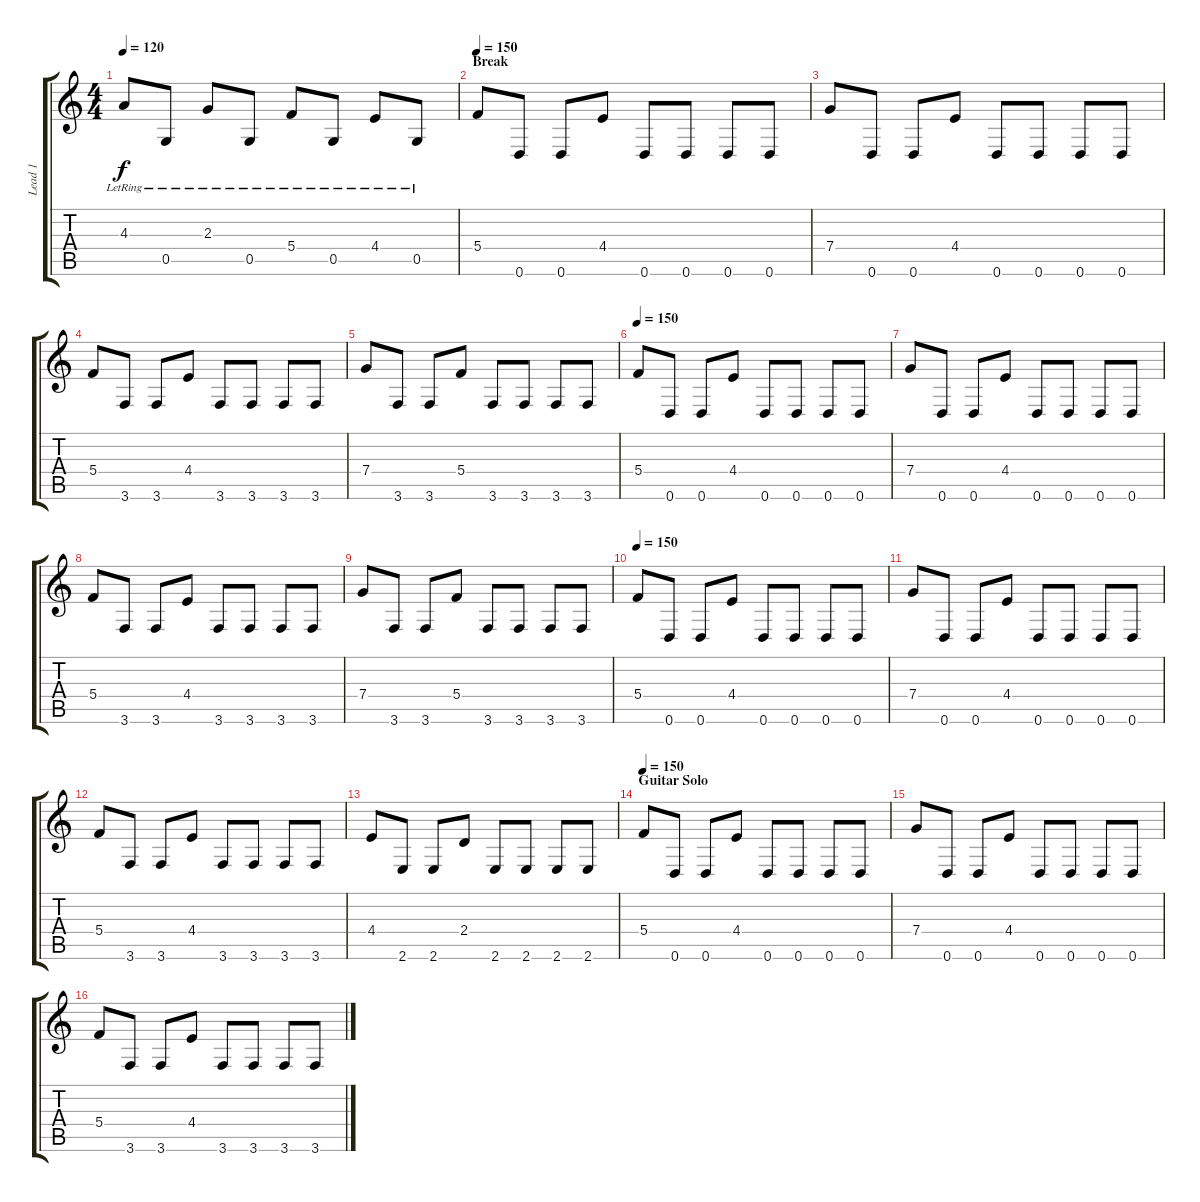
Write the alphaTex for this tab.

\track ("Lead 1" "Lead 1") {instrument distortionguitar}
\staff {score tabs}
\tuning (D4 A3 F3 C3 G2 D2) {hide}
\ts (4 4)
\tempo 120
\clef g2
\ks c
4.3{lr}.8{dy f} 0.5{lr}.8 2.3{lr}.8 0.5{lr}.8 5.4{lr}.8 0.5{lr}.8 4.4{lr}.8 0.5{lr}.8 |
\section ("" "Break")
\tempo 150
5.4.8{instrument distortionguitar} 0.6.8 0.6.8 4.4.8 0.6.8 0.6.8 0.6.8 0.6.8 |
7.4.8 0.6.8 0.6.8 4.4.8 0.6.8 0.6.8 0.6.8 0.6.8 |
5.4.8 3.6.8 3.6.8 4.4.8 3.6.8 3.6.8 3.6.8 3.6.8 |
7.4.8 3.6.8 3.6.8 5.4.8 3.6.8 3.6.8 3.6.8 3.6.8 |
\tempo 150
5.4.8{instrument distortionguitar} 0.6.8 0.6.8 4.4.8 0.6.8 0.6.8 0.6.8 0.6.8 |
7.4.8 0.6.8 0.6.8 4.4.8 0.6.8 0.6.8 0.6.8 0.6.8 |
5.4.8 3.6.8 3.6.8 4.4.8 3.6.8 3.6.8 3.6.8 3.6.8 |
7.4.8 3.6.8 3.6.8 5.4.8 3.6.8 3.6.8 3.6.8 3.6.8 |
\tempo 150
5.4.8{instrument distortionguitar} 0.6.8 0.6.8 4.4.8 0.6.8 0.6.8 0.6.8 0.6.8 |
7.4.8 0.6.8 0.6.8 4.4.8 0.6.8 0.6.8 0.6.8 0.6.8 |
5.4.8 3.6.8 3.6.8 4.4.8 3.6.8 3.6.8 3.6.8 3.6.8 |
4.4.8 2.6.8 2.6.8 2.4.8 2.6.8 2.6.8 2.6.8 2.6.8 |
\section ("" "Guitar Solo")
\tempo 150
5.4.8{instrument distortionguitar} 0.6.8 0.6.8 4.4.8 0.6.8 0.6.8 0.6.8 0.6.8 |
7.4.8 0.6.8 0.6.8 4.4.8 0.6.8 0.6.8 0.6.8 0.6.8 |
5.4.8 3.6.8 3.6.8 4.4.8 3.6.8 3.6.8 3.6.8 3.6.8
